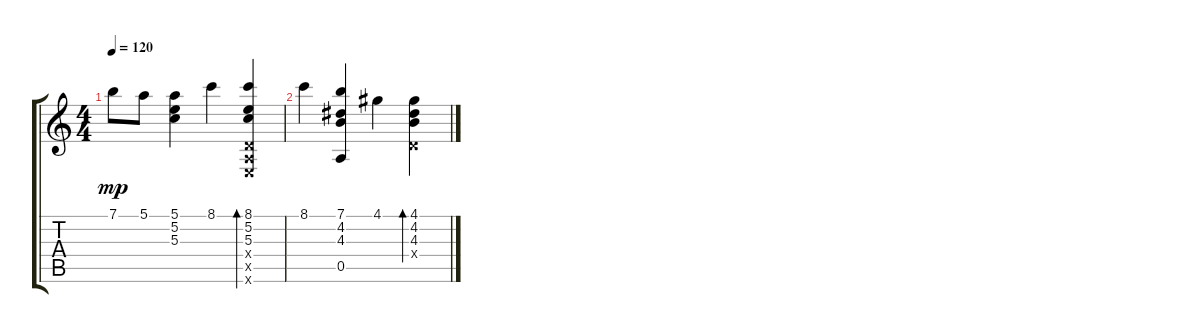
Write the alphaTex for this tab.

\track "" {instrument acousticguitarsteel}
\staff {score tabs}
\tuning (E4 B3 G3 D3 A2 E2) {hide}
\ts (4 4)
\tempo 120
\clef g2
\ks c
7.1.8{dy mp} 5.1.8 (5.1 5.2 5.3).4{txt ""} 8.1.4 (8.1 5.2 5.3 0.4{x} 0.5{x} 0.6{x}).4{bd 60} |
8.1.4 (7.1 4.2 4.3 0.5).4{txt ""} 4.1.4 (4.1 4.2 4.3 0.4{x}).4{bd 60}
